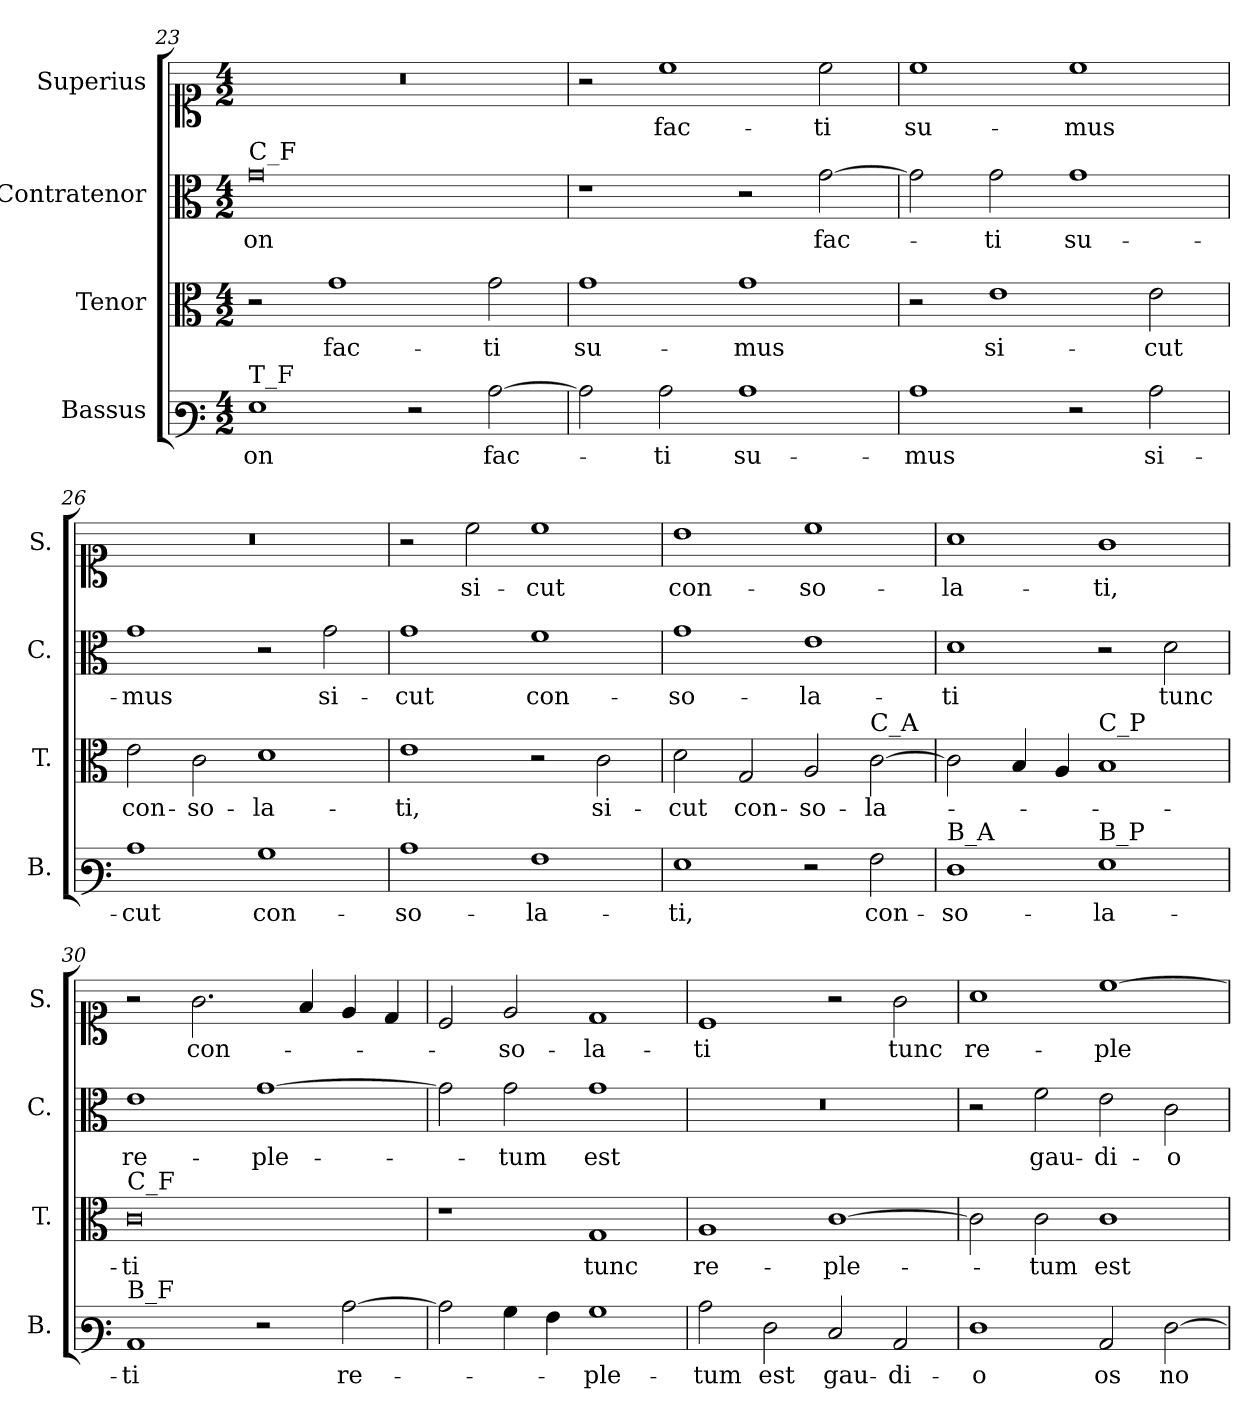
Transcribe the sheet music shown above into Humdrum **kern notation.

**kern	**text	**kern	**text	**kern	**text	**kern	**text
*part4	*part4	*part3	*part3	*part2	*part2	*part1	*part1
*staff4	*staff4	*staff3	*staff3	*staff2	*staff2	*staff1	*staff1
*I"Bassus	*	*I"Tenor	*	*I"Contratenor	*	*I"Superius	*
*I'B.	*	*I'T.	*	*I'C.	*	*I'S.	*
*clefF3	*	*clefC3	*	*clefC3	*	*clefC1	*
*k[]	*	*k[]	*	*k[]	*	*k[]	*
*M4/2	*	*M4/2	*	*M4/2	*	*M4/2	*
=23	=23	=23	=23	=23	=23	=23	=23
!	!	!	!	!LO:TX:a:t=C_F	!	!	!
!LO:TX:a:t=T_F	!	!	!	!	!	!	!
!	!	!	!	!	!	!LO:N:vis=1	!
1G	-on	2r	.	0g	-on	0r	.
.	.	1g	fac-	.	.	.	.
2r	.	.	.	.	.	.	.
[2c\	fac-	2g\	-ti	.	.	.	.
=24	=24	=24	=24	=24	=24	=24	=24
2c\]	.	1g	su-	1r	.	2r	.
2c\	-ti	.	.	.	.	1cc	fac-
1c	su-	1g	-mus	2r	.	.	.
.	.	.	.	[2g\	fac-	2cc\	-ti
=25	=25	=25	=25	=25	=25	=25	=25
1c	-mus	2r	.	2g\]	.	1cc	su-
.	.	1e	si-	2g\	-ti	.	.
2r	.	.	.	1g	su-	1cc	-mus
2c\	si-	2e\	-cut	.	.	.	.
=26	=26	=26	=26	=26	=26	=26	=26
!	!	!	!	!	!	!LO:N:vis=1	!
1c	-cut	2e\	con-	1g	-mus	0r	.
.	.	2c\	-so-	.	.	.	.
1B	con-	1d	-la-	2r	.	.	.
.	.	.	.	2g\	si-	.	.
=27	=27	=27	=27	=27	=27	=27	=27
1c	-so-	1e	-ti,	1g	-cut	2r	.
.	.	.	.	.	.	2cc\	si-
1A	-la-	2r	.	1f	con-	1cc	-cut
.	.	2c\	si-	.	.	.	.
=28	=28	=28	=28	=28	=28	=28	=28
1G	-ti,	2d\	-cut	1g	-so-	1b	con-
.	.	2G/	con-	.	.	.	.
2r	.	2A/	-so-	1e	-la-	1cc	-so-
!	!	!LO:TX:a:t=C_A	!	!	!	!	!
2A\	con-	[2c\	-la-	.	.	.	.
=29	=29	=29	=29	=29	=29	=29	=29
!LO:TX:a:t=B_A	!	!	!	!	!	!	!
1F	-so-	2c\]	.	1d	-ti	1a	-la-
.	.	4B/	.	.	.	.	.
.	.	4A/	.	.	.	.	.
!	!	!LO:TX:a:t=C_P	!	!	!	!	!
!LO:TX:a:t=B_P	!	!	!	!	!	!	!
1G	-la-	1B	.	2r	.	1g	-ti,
.	.	.	.	2d\	tunc	.	.
=30	=30	=30	=30	=30	=30	=30	=30
!	!	!LO:TX:a:t=C_F	!	!	!	!	!
!LO:TX:a:t=B_F	!	!	!	!	!	!	!
1C	-ti	0c	-ti	1e	re-	2r	.
.	.	.	.	.	.	2.g\	con-
2r	.	.	.	[1g	-ple-	.	.
.	.	.	.	.	.	4f/	.
[2c\	re-	.	.	.	.	4e/	.
.	.	.	.	.	.	4d/	.
=31	=31	=31	=31	=31	=31	=31	=31
2c\]	.	1r	.	2g\]	.	2c/	.
4B\	.	.	.	2g\	-tum	2e/	so-
4A\	.	.	.	.	.	.	.
1B	-ple-	1G	tunc	1g	est	1d	-la-
=32	=32	=32	=32	=32	=32	=32	=32
!	!	!	!	!LO:N:vis=1	!	!	!
2c\	-tum	1A	re-	0r	.	1c	-ti
2F\	est	.	.	.	.	.	.
2E/	gau-	[1c	-ple-	.	.	2r	.
2C/	-di-	.	.	.	.	2g\	tunc
=33	=33	=33	=33	=33	=33	=33	=33
1F	-o	2c\]	.	2r	.	1a	re-
.	.	2c\	-tum	2f\	gau-	.	.
2C/	os	1c	est	2e\	-di-	[1cc	-ple-
[2F\	no-	.	.	2c\	-o	.	.
=	=	=	=	=	=	=	=
*-	*-	*-	*-	*-	*-	*-	*-
